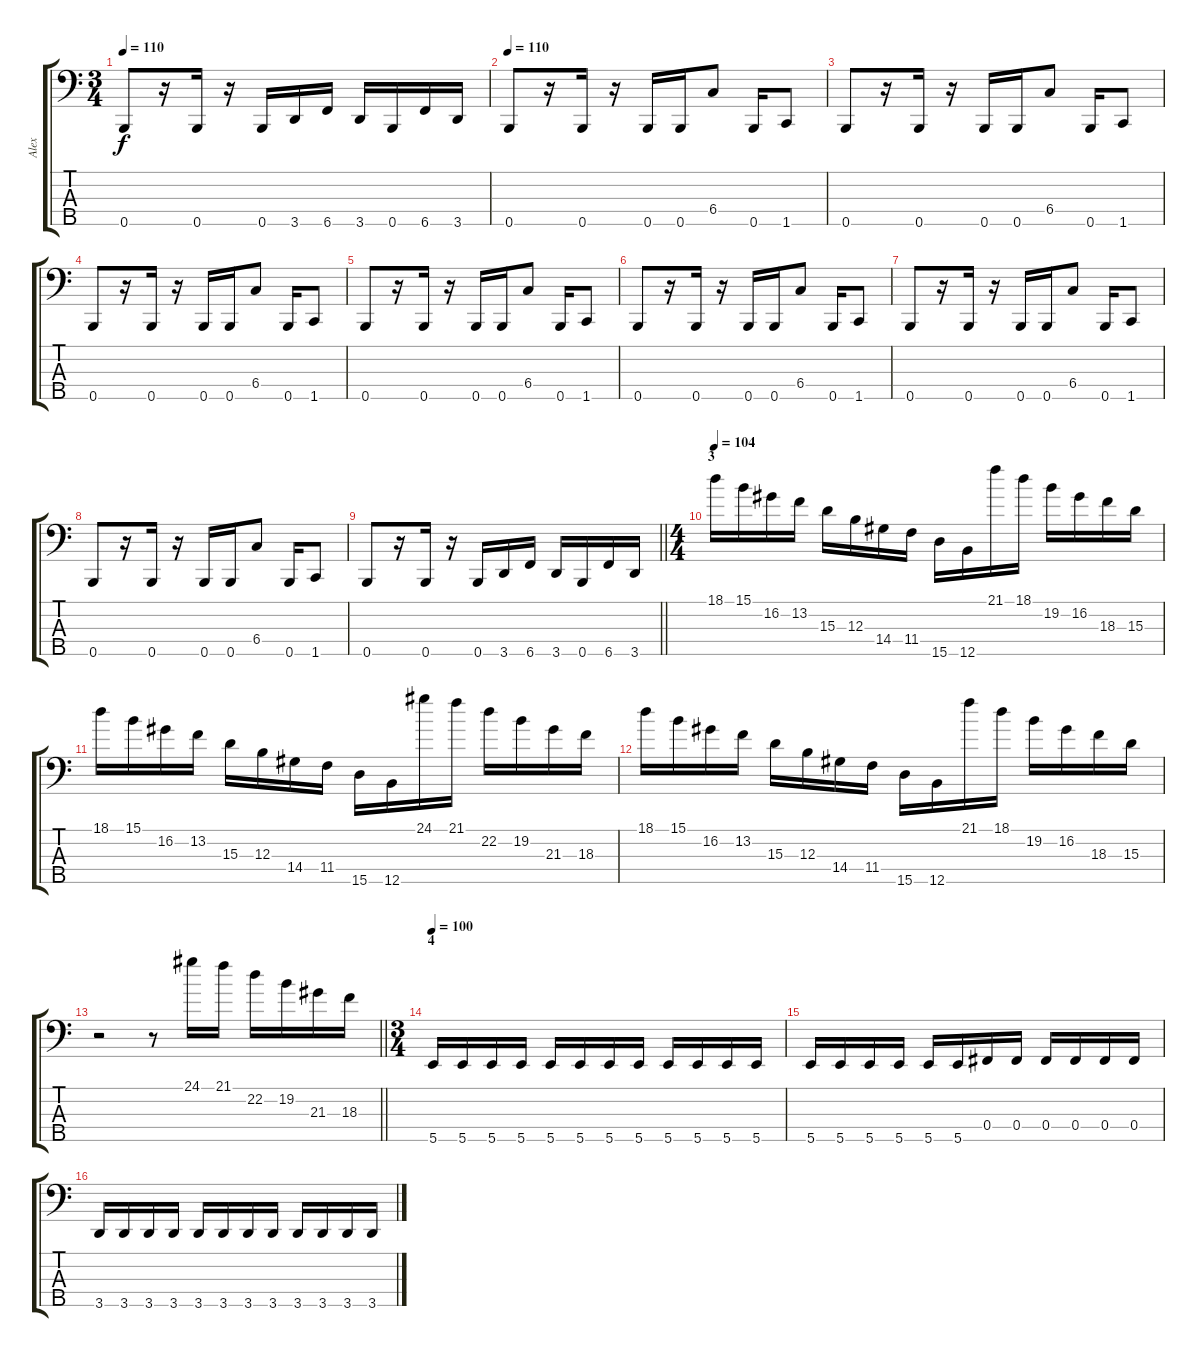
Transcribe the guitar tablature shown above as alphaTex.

\track ("Alex" "Alex") {instrument slapbass1}
\staff {score tabs}
\tuning (Ab2 E2 B1 Gb1 B0) {hide}
\ts (3 4)
\tempo 110
\clef f4
\ks c
0.5.8{dy f} r.16 0.5.16 r.16 0.5.16 3.5.16 6.5.16 3.5.16 0.5.16 6.5.16 3.5.16 |
\tempo 110
0.5.8 r.16 0.5.16 r.16 0.5.16 0.5.16 6.4.8 0.5.16 1.5.8 |
0.5.8 r.16 0.5.16 r.16 0.5.16 0.5.16 6.4.8 0.5.16 1.5.8 |
0.5.8 r.16 0.5.16 r.16 0.5.16 0.5.16 6.4.8 0.5.16 1.5.8 |
0.5.8 r.16 0.5.16 r.16 0.5.16 0.5.16 6.4.8 0.5.16 1.5.8 |
0.5.8 r.16 0.5.16 r.16 0.5.16 0.5.16 6.4.8 0.5.16 1.5.8 |
0.5.8 r.16 0.5.16 r.16 0.5.16 0.5.16 6.4.8 0.5.16 1.5.8 |
0.5.8 r.16 0.5.16 r.16 0.5.16 0.5.16 6.4.8 0.5.16 1.5.8 |
\barLineRight lightlight
0.5.8 r.16 0.5.16 r.16 0.5.16 3.5.16 6.5.16 3.5.16 0.5.16 6.5.16 3.5.16 |
\ts (4 4)
\section ("" "3")
\tempo 104
18.1.16 15.1.16 16.2.16 13.2.16 15.3.16 12.3.16 14.4.16 11.4.16 15.5.16 12.5.16 21.1.16 18.1.16 19.2.16 16.2.16 18.3.16 15.3.16 |
18.1.16 15.1.16 16.2.16 13.2.16 15.3.16 12.3.16 14.4.16 11.4.16 15.5.16 12.5.16 24.1.16 21.1.16 22.2.16 19.2.16 21.3.16 18.3.16 |
18.1.16 15.1.16 16.2.16 13.2.16 15.3.16 12.3.16 14.4.16 11.4.16 15.5.16 12.5.16 21.1.16 18.1.16 19.2.16 16.2.16 18.3.16 15.3.16 |
\barLineRight lightlight
r.2 r.8 24.1.16 21.1.16 22.2.16 19.2.16 21.3.16 18.3.16 |
\ts (3 4)
\section ("" "4")
\tempo 100
5.5.16 5.5.16 5.5.16 5.5.16 5.5.16 5.5.16 5.5.16 5.5.16 5.5.16 5.5.16 5.5.16 5.5.16 |
5.5.16 5.5.16 5.5.16 5.5.16 5.5.16 5.5.16 0.4.16 0.4.16 0.4.16 0.4.16 0.4.16 0.4.16 |
3.5.16 3.5.16 3.5.16 3.5.16 3.5.16 3.5.16 3.5.16 3.5.16 3.5.16 3.5.16 3.5.16 3.5.16
